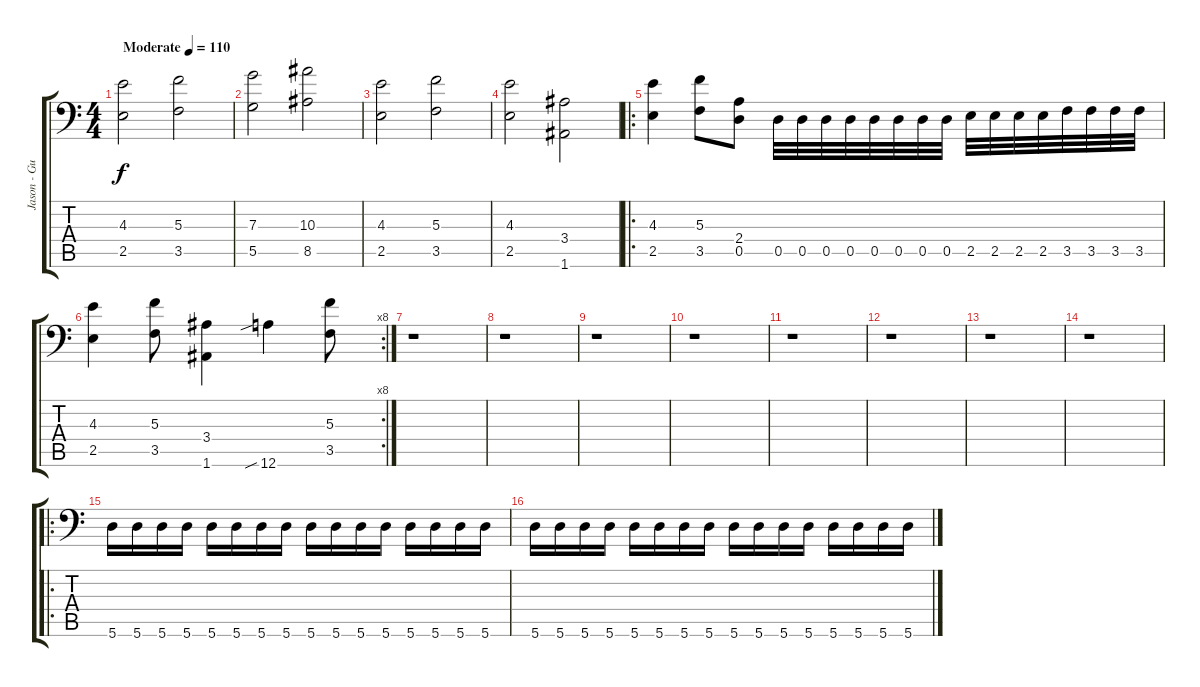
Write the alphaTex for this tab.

\track ("Jason - Guitar" "Jason - Gu") {instrument distortionguitar}
\staff {score tabs}
\tuning (A3 E3 C3 G2 D2 A1) {hide}
\ts (4 4)
\tempo (110 "Moderate")
\clef f4
\ks c
(4.3 2.5).2{dy f instrument distortionguitar} (5.3 3.5).2 |
(7.3 5.5).2 (10.3 8.5).2 |
(4.3 2.5).2 (5.3 3.5).2 |
(4.3 2.5).2 (3.4 1.6).2 |
\ro
(4.3 2.5).4 (5.3 3.5).8 (2.4 0.5).8 0.5.32 0.5.32 0.5.32 0.5.32 0.5.32 0.5.32 0.5.32 0.5.32 2.5.32 2.5.32 2.5.32 2.5.32 3.5.32 3.5.32 3.5.32 3.5.32 |
\rc 8
(4.3 2.5).4 (5.3 3.5).8 (3.4 1.6).4 12.6{sib}.4 (5.3 3.5).8 |
r.1 |
r.1 |
r.1 |
r.1 |
r.1 |
r.1 |
r.1 |
r.1 |
\ro
5.6.16 5.6.16 5.6.16 5.6.16 5.6.16 5.6.16 5.6.16 5.6.16 5.6.16 5.6.16 5.6.16 5.6.16 5.6.16 5.6.16 5.6.16 5.6.16 |
5.6.16 5.6.16 5.6.16 5.6.16 5.6.16 5.6.16 5.6.16 5.6.16 5.6.16 5.6.16 5.6.16 5.6.16 5.6.16 5.6.16 5.6.16 5.6.16
